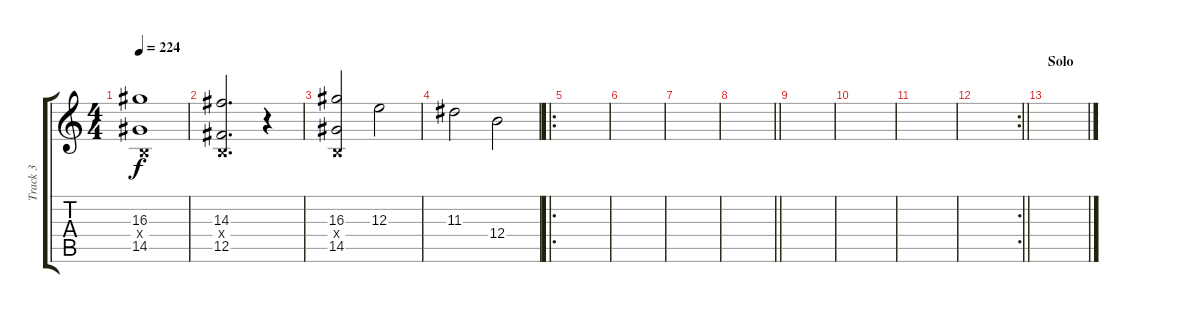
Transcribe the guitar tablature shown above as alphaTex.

\track ("Track 3" "Track 3") {instrument electricguitarclean}
\staff {score tabs}
\tuning (Db4 Ab3 E3 B2 Gb2 Db2) {hide}
\ts (4 4)
\tempo 224
\clef g2
\ks c
(16.3 0.4{x} 14.5).1{dy f} |
(14.3 0.4{x} 12.5).2{d} r.4 |
(16.3 0.4{x} 14.5).2 12.3.2 |
11.3.2 12.4.2 |
\ro
|
|
|
\barLineRight lightlight
|
|
|
|
\rc 2
\barLineRight lightlight
|
\section ("" "Solo")
